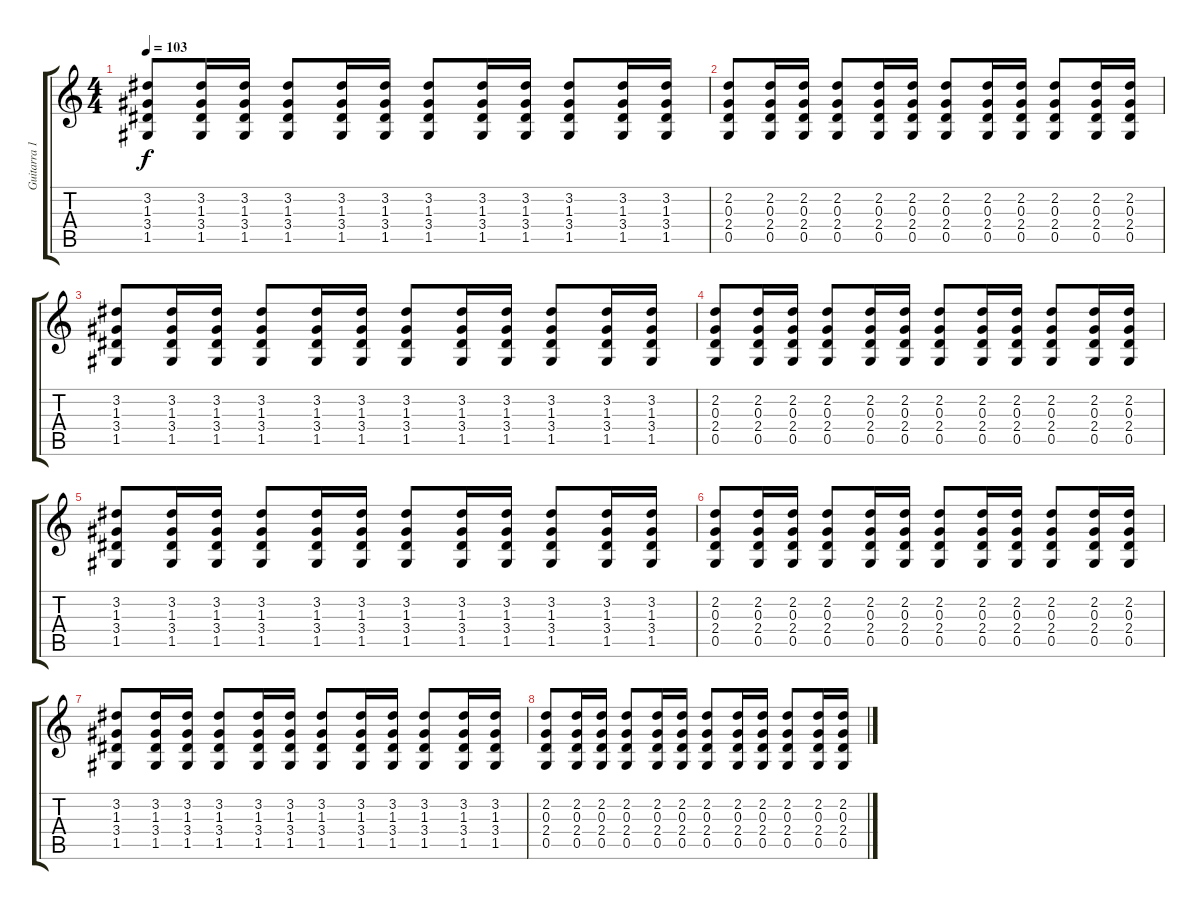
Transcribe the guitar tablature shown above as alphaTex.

\track ("Guitarra 1" "Guitarra 1") {instrument distortionguitar}
\staff {score tabs}
\tuning (E4 C4 G3 C3 G2 C2) {hide}
\ts (4 4)
\tempo 103
\clef g2
\ks c
(3.2 1.3 3.4 1.5).8{dy f} (3.2 1.3 3.4 1.5).16 (3.2 1.3 3.4 1.5).16 (3.2 1.3 3.4 1.5).8 (3.2 1.3 3.4 1.5).16 (3.2 1.3 3.4 1.5).16 (3.2 1.3 3.4 1.5).8 (3.2 1.3 3.4 1.5).16 (3.2 1.3 3.4 1.5).16 (3.2 1.3 3.4 1.5).8 (3.2 1.3 3.4 1.5).16 (3.2 1.3 3.4 1.5).16 |
(2.2 0.3 2.4 0.5).8 (2.2 0.3 2.4 0.5).16 (2.2 0.3 2.4 0.5).16 (2.2 0.3 2.4 0.5).8 (2.2 0.3 2.4 0.5).16 (2.2 0.3 2.4 0.5).16 (2.2 0.3 2.4 0.5).8 (2.2 0.3 2.4 0.5).16 (2.2 0.3 2.4 0.5).16 (2.2 0.3 2.4 0.5).8 (2.2 0.3 2.4 0.5).16 (2.2 0.3 2.4 0.5).16 |
(3.2 1.3 3.4 1.5).8 (3.2 1.3 3.4 1.5).16 (3.2 1.3 3.4 1.5).16 (3.2 1.3 3.4 1.5).8 (3.2 1.3 3.4 1.5).16 (3.2 1.3 3.4 1.5).16 (3.2 1.3 3.4 1.5).8 (3.2 1.3 3.4 1.5).16 (3.2 1.3 3.4 1.5).16 (3.2 1.3 3.4 1.5).8 (3.2 1.3 3.4 1.5).16 (3.2 1.3 3.4 1.5).16 |
(2.2 0.3 2.4 0.5).8 (2.2 0.3 2.4 0.5).16 (2.2 0.3 2.4 0.5).16 (2.2 0.3 2.4 0.5).8 (2.2 0.3 2.4 0.5).16 (2.2 0.3 2.4 0.5).16 (2.2 0.3 2.4 0.5).8 (2.2 0.3 2.4 0.5).16 (2.2 0.3 2.4 0.5).16 (2.2 0.3 2.4 0.5).8 (2.2 0.3 2.4 0.5).16 (2.2 0.3 2.4 0.5).16 |
(3.2 1.3 3.4 1.5).8 (3.2 1.3 3.4 1.5).16 (3.2 1.3 3.4 1.5).16 (3.2 1.3 3.4 1.5).8 (3.2 1.3 3.4 1.5).16 (3.2 1.3 3.4 1.5).16 (3.2 1.3 3.4 1.5).8 (3.2 1.3 3.4 1.5).16 (3.2 1.3 3.4 1.5).16 (3.2 1.3 3.4 1.5).8 (3.2 1.3 3.4 1.5).16 (3.2 1.3 3.4 1.5).16 |
(2.2 0.3 2.4 0.5).8 (2.2 0.3 2.4 0.5).16 (2.2 0.3 2.4 0.5).16 (2.2 0.3 2.4 0.5).8 (2.2 0.3 2.4 0.5).16 (2.2 0.3 2.4 0.5).16 (2.2 0.3 2.4 0.5).8 (2.2 0.3 2.4 0.5).16 (2.2 0.3 2.4 0.5).16 (2.2 0.3 2.4 0.5).8 (2.2 0.3 2.4 0.5).16 (2.2 0.3 2.4 0.5).16 |
(3.2 1.3 3.4 1.5).8 (3.2 1.3 3.4 1.5).16 (3.2 1.3 3.4 1.5).16 (3.2 1.3 3.4 1.5).8 (3.2 1.3 3.4 1.5).16 (3.2 1.3 3.4 1.5).16 (3.2 1.3 3.4 1.5).8 (3.2 1.3 3.4 1.5).16 (3.2 1.3 3.4 1.5).16 (3.2 1.3 3.4 1.5).8 (3.2 1.3 3.4 1.5).16 (3.2 1.3 3.4 1.5).16 |
(2.2 0.3 2.4 0.5).8 (2.2 0.3 2.4 0.5).16 (2.2 0.3 2.4 0.5).16 (2.2 0.3 2.4 0.5).8 (2.2 0.3 2.4 0.5).16 (2.2 0.3 2.4 0.5).16 (2.2 0.3 2.4 0.5).8 (2.2 0.3 2.4 0.5).16 (2.2 0.3 2.4 0.5).16 (2.2 0.3 2.4 0.5).8 (2.2 0.3 2.4 0.5).16 (2.2 0.3 2.4 0.5).16
